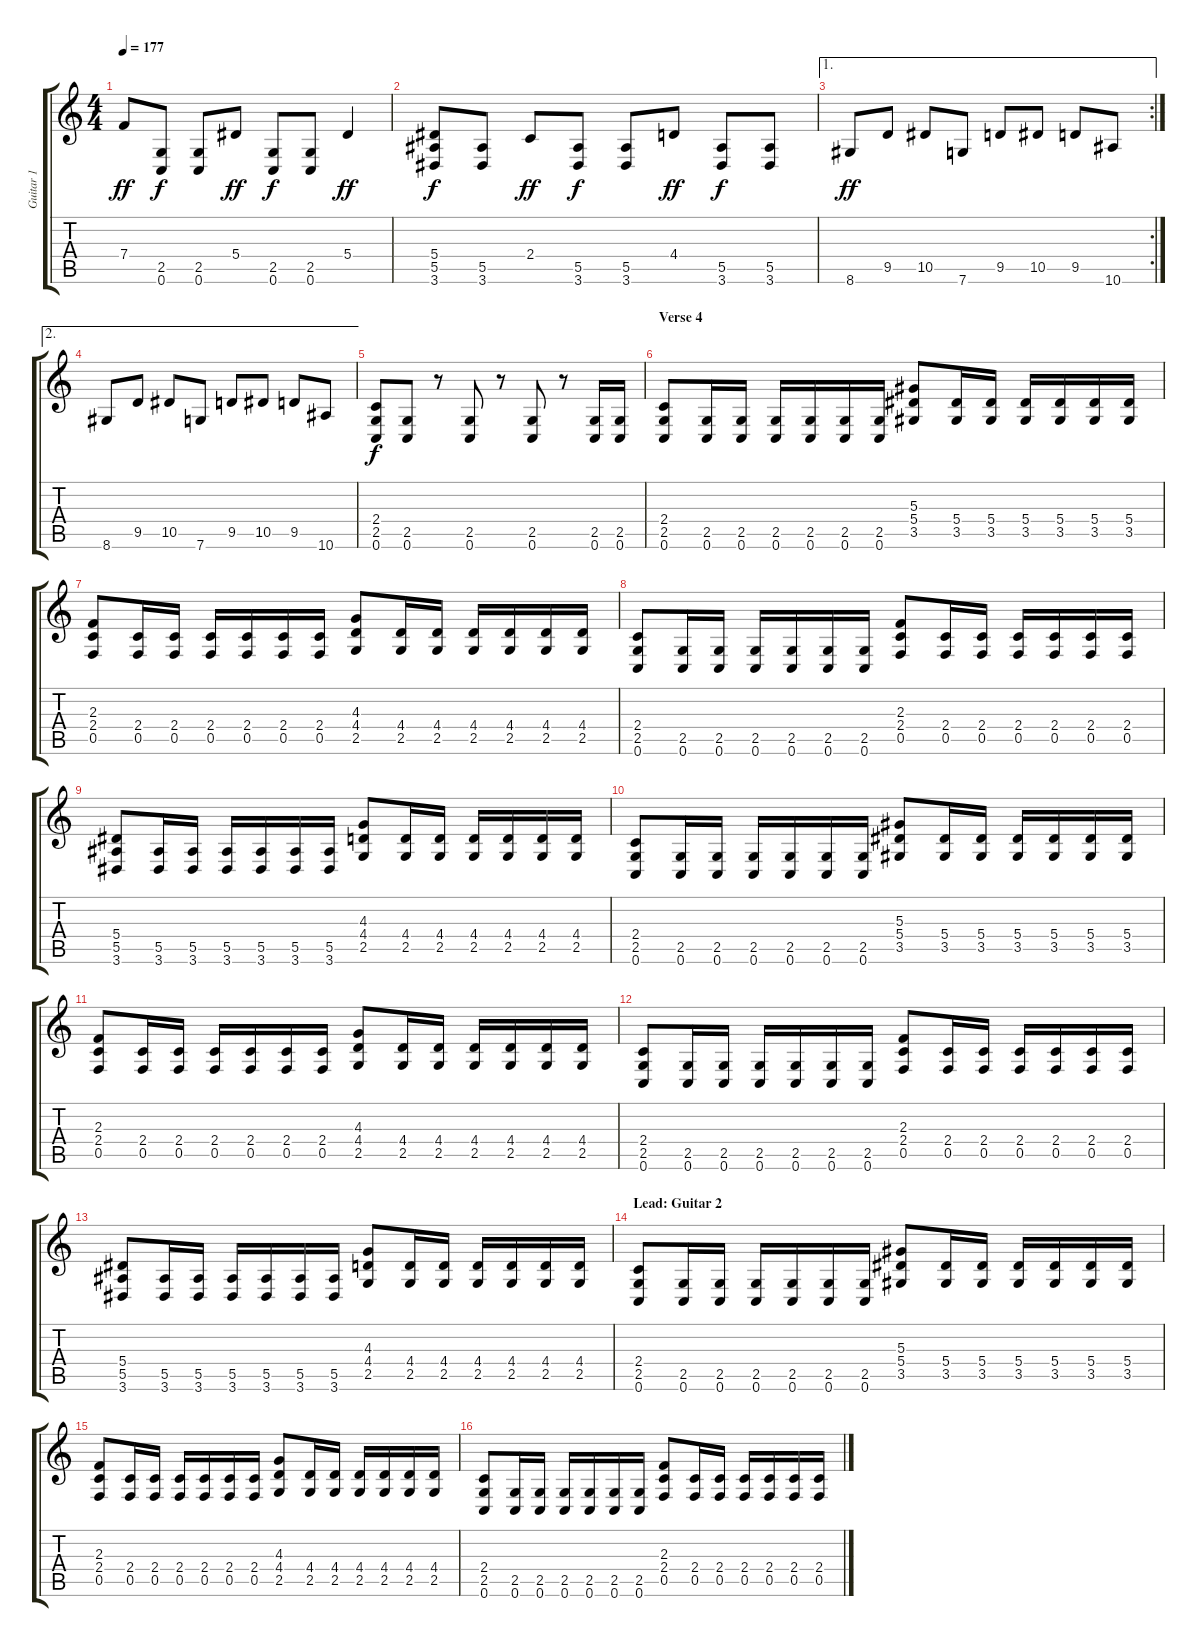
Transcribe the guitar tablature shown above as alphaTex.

\track ("Guitar 1" "Guitar 1") {instrument distortionguitar}
\staff {score tabs}
\tuning (C4 G3 Eb3 Bb2 F2 C2) {hide}
\ts (4 4)
\tempo 177
\clef g2
\ks c
7.4.8{dy ff} (2.5 0.6).8{dy f} (2.5 0.6).8 5.4.8{dy ff} (2.5 0.6).8{dy f} (2.5 0.6).8 5.4.4{dy ff} |
(5.4 5.5 3.6).8{dy f} (5.5 3.6).8 2.4.8{dy ff} (5.5 3.6).8{dy f} (5.5 3.6).8 4.4.8{dy ff} (5.5 3.6).8{dy f} (5.5 3.6).8 |
\ae 1
\rc 2
8.6.8{dy ff} 9.5.8 10.5.8 7.6.8 9.5.8 10.5.8 9.5.8 10.6.8 |
\ae 2
8.6.8 9.5.8 10.5.8 7.6.8 9.5.8 10.5.8 9.5.8 10.6.8 |
(2.4 2.5 0.6).8{dy f} (2.5 0.6).8 r.8 (2.5 0.6).8 r.8 (2.5 0.6).8 r.8 (2.5 0.6).16 (2.5 0.6).16 |
\section ("" "Verse 4")
(2.4 2.5 0.6).8 (2.5 0.6).16 (2.5 0.6).16 (2.5 0.6).16 (2.5 0.6).16 (2.5 0.6).16 (2.5 0.6).16 (5.3 5.4 3.5).8 (5.4 3.5).16 (5.4 3.5).16 (5.4 3.5).16 (5.4 3.5).16 (5.4 3.5).16 (5.4 3.5).16 |
(2.3 2.4 0.5).8 (2.4 0.5).16 (2.4 0.5).16 (2.4 0.5).16 (2.4 0.5).16 (2.4 0.5).16 (2.4 0.5).16 (4.3 4.4 2.5).8 (4.4 2.5).16 (4.4 2.5).16 (4.4 2.5).16 (4.4 2.5).16 (4.4 2.5).16 (4.4 2.5).16 |
(2.4 2.5 0.6).8 (2.5 0.6).16 (2.5 0.6).16 (2.5 0.6).16 (2.5 0.6).16 (2.5 0.6).16 (2.5 0.6).16 (2.3 2.4 0.5).8 (2.4 0.5).16 (2.4 0.5).16 (2.4 0.5).16 (2.4 0.5).16 (2.4 0.5).16 (2.4 0.5).16 |
(5.4 5.5 3.6).8 (5.5 3.6).16 (5.5 3.6).16 (5.5 3.6).16 (5.5 3.6).16 (5.5 3.6).16 (5.5 3.6).16 (4.3 4.4 2.5).8 (4.4 2.5).16 (4.4 2.5).16 (4.4 2.5).16 (4.4 2.5).16 (4.4 2.5).16 (4.4 2.5).16 |
(2.4 2.5 0.6).8 (2.5 0.6).16 (2.5 0.6).16 (2.5 0.6).16 (2.5 0.6).16 (2.5 0.6).16 (2.5 0.6).16 (5.3 5.4 3.5).8 (5.4 3.5).16 (5.4 3.5).16 (5.4 3.5).16 (5.4 3.5).16 (5.4 3.5).16 (5.4 3.5).16 |
(2.3 2.4 0.5).8 (2.4 0.5).16 (2.4 0.5).16 (2.4 0.5).16 (2.4 0.5).16 (2.4 0.5).16 (2.4 0.5).16 (4.3 4.4 2.5).8 (4.4 2.5).16 (4.4 2.5).16 (4.4 2.5).16 (4.4 2.5).16 (4.4 2.5).16 (4.4 2.5).16 |
(2.4 2.5 0.6).8 (2.5 0.6).16 (2.5 0.6).16 (2.5 0.6).16 (2.5 0.6).16 (2.5 0.6).16 (2.5 0.6).16 (2.3 2.4 0.5).8 (2.4 0.5).16 (2.4 0.5).16 (2.4 0.5).16 (2.4 0.5).16 (2.4 0.5).16 (2.4 0.5).16 |
(5.4 5.5 3.6).8 (5.5 3.6).16 (5.5 3.6).16 (5.5 3.6).16 (5.5 3.6).16 (5.5 3.6).16 (5.5 3.6).16 (4.3 4.4 2.5).8 (4.4 2.5).16 (4.4 2.5).16 (4.4 2.5).16 (4.4 2.5).16 (4.4 2.5).16 (4.4 2.5).16 |
\section ("" "Lead: Guitar 2")
(2.4 2.5 0.6).8 (2.5 0.6).16 (2.5 0.6).16 (2.5 0.6).16 (2.5 0.6).16 (2.5 0.6).16 (2.5 0.6).16 (5.3 5.4 3.5).8 (5.4 3.5).16 (5.4 3.5).16 (5.4 3.5).16 (5.4 3.5).16 (5.4 3.5).16 (5.4 3.5).16 |
(2.3 2.4 0.5).8 (2.4 0.5).16 (2.4 0.5).16 (2.4 0.5).16 (2.4 0.5).16 (2.4 0.5).16 (2.4 0.5).16 (4.3 4.4 2.5).8 (4.4 2.5).16 (4.4 2.5).16 (4.4 2.5).16 (4.4 2.5).16 (4.4 2.5).16 (4.4 2.5).16 |
(2.4 2.5 0.6).8 (2.5 0.6).16 (2.5 0.6).16 (2.5 0.6).16 (2.5 0.6).16 (2.5 0.6).16 (2.5 0.6).16 (2.3 2.4 0.5).8 (2.4 0.5).16 (2.4 0.5).16 (2.4 0.5).16 (2.4 0.5).16 (2.4 0.5).16 (2.4 0.5).16
